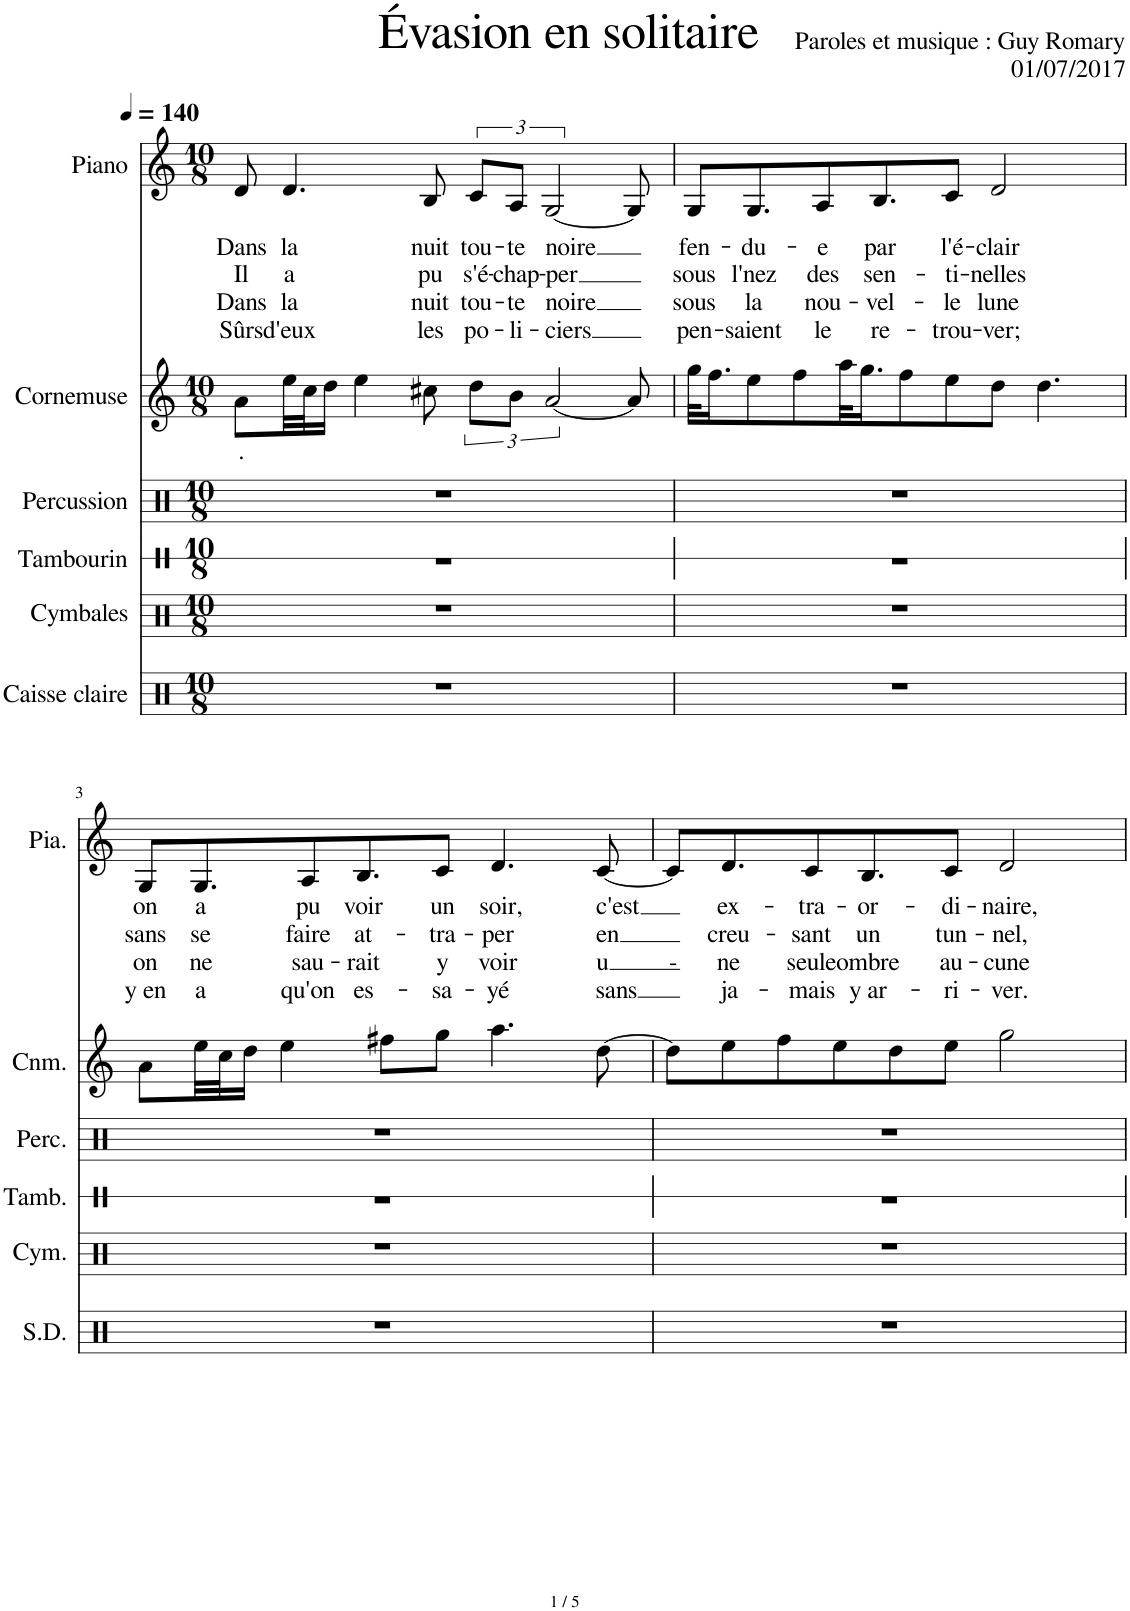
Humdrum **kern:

**kern	**kern	**kern	**kern	**kern	**text	**kern	**text	**text	**text	**text
*part6	*part5	*part4	*part3	*part2	*part2	*part1	*part1	*part1	*part1	*part1
*staff6	*staff5	*staff4	*staff3	*staff2	*staff2	*staff1	*staff1	*staff1	*staff1	*staff1
*I"Caisse claire	*I"Cymbales	*I"Tambourin	*I"Percussion	*I"Cornemuse	*	*I"Piano	*	*	*	*
*	*I'Cym.	*I'Tamb.	*I'Perc.	*I'Cnm.	*	*I'Pia.	*	*	*	*
*	*	*stria1	*	*	*	*	*	*	*	*
*clefX	*clefX	*clefX	*clefX	*clefG2	*	*clefG2	*	*	*	*
*	*	*	*	*Trd1c2	*	*	*	*	*	*
*k[]	*k[]	*k[]	*k[]	*k[]	*	*k[]	*	*	*	*
*M10/8	*M10/8	*M10/8	*M10/8	*M10/8	*	*M10/8	*	*	*	*
*MM140	*MM140	*MM140	*MM140	*MM140	*	*MM140	*	*	*	*
=1	=1	=1	=1	=1	=1	=1	=1	=1	=1	=1
!	!	!	!	!	!LO:LY:b	!	!LO:LY:b	!LO:LY:b	!LO:LY:b	!LO:LY:b
4%5r	4%5r	4%5r	4%5r	8a\L	.	8d/	Dans	Il	Dans	Sûrs
!	!	!	!	!	!	!	!LO:LY:b	!LO:LY:b	!LO:LY:b	!LO:LY:b
.	.	.	.	32ee\LL	.	4.d/	la	a	la	d'eux
.	.	.	.	32cc\J	.	.	.	.	.	.
.	.	.	.	16dd\JJ	.	.	.	.	.	.
.	.	.	.	4ee\	.	.	.	.	.	.
!	!	!	!	!	!	!	!LO:LY:b	!LO:LY:b	!LO:LY:b	!LO:LY:b
.	.	.	.	8cc#X\	.	8B/	nuit	pu	nuit	les
!	!	!	!	!	!	!	!LO:LY:b	!LO:LY:b	!LO:LY:b	!LO:LY:b
.	.	.	.	12dd\L	.	12c/L	tou-	s'é-	tou-	po-
!	!	!	!	!	!	!	!LO:LY:b	!LO:LY:b	!LO:LY:b	!LO:LY:b
.	.	.	.	12b\J	.	12A/J	-te	-chap-	-te	-li-
!	!	!	!	!	!	!	!LO:LY:b	!LO:LY:b	!LO:LY:b	!LO:LY:b
.	.	.	.	[3a/	.	[3G/	noire	-per	noire	-ciers
.	.	.	.	8a/]	.	8G/]	.	.	.	.
=2	=2	=2	=2	=2	=2	=2	=2	=2	=2	=2
!	!	!	!	!	!	!	!LO:LY:b	!LO:LY:b	!LO:LY:b	!LO:LY:b
4%5r	4%5r	4%5r	4%5r	32gg\KLL	.	8G/L	fen-	sous	sous	pen-
.	.	.	.	16.ff\J	.	.	.	.	.	.
!	!	!	!	!	!	!	!LO:LY:b	!LO:LY:b	!LO:LY:b	!LO:LY:b
.	.	.	.	8ee\	.	8.G/	-du-	l'nez	la	-saient
.	.	.	.	8ff\	.	.	.	.	.	.
!	!	!	!	!	!	!	!LO:LY:b	!LO:LY:b	!LO:LY:b	!LO:LY:b
.	.	.	.	.	.	8A/	-e	des	nou-	le
.	.	.	.	32aa\KL	.	.	.	.	.	.
.	.	.	.	16.gg\J	.	.	.	.	.	.
!	!	!	!	!	!	!	!LO:LY:b	!LO:LY:b	!LO:LY:b	!LO:LY:b
.	.	.	.	.	.	8.B/	par	sen-	-vel-	re-
.	.	.	.	8ff\	.	.	.	.	.	.
!	!	!	!	!	!	!	!LO:LY:b	!LO:LY:b	!LO:LY:b	!LO:LY:b
.	.	.	.	8ee\	.	8c/J	l'é-	-ti-	-le	-trou-
!	!	!	!	!	!	!	!LO:LY:b	!LO:LY:b	!LO:LY:b	!LO:LY:b
.	.	.	.	8dd\J	.	2d/	-clair	-nelles	lune	-ver;
.	.	.	.	4.dd\	.	.	.	.	.	.
!!LO:LB:g=z
=3	=3	=3	=3	=3	=3	=3	=3	=3	=3	=3
!	!	!	!	!	!	!	!LO:LY:b	!LO:LY:b	!LO:LY:b	!LO:LY:b
4%5r	4%5r	4%5r	4%5r	8a\L	.	8G/L	on	sans	on	y en
!	!	!	!	!	!	!	!LO:LY:b	!LO:LY:b	!LO:LY:b	!LO:LY:b
.	.	.	.	32ee\LL	.	8.G/	a	se	ne	a
.	.	.	.	32cc\J	.	.	.	.	.	.
.	.	.	.	16dd\JJ	.	.	.	.	.	.
.	.	.	.	4ee\	.	.	.	.	.	.
!	!	!	!	!	!	!	!LO:LY:b	!LO:LY:b	!LO:LY:b	!LO:LY:b
.	.	.	.	.	.	8A/	pu	faire	sau-	qu'on
!	!	!	!	!	!	!	!LO:LY:b	!LO:LY:b	!LO:LY:b	!LO:LY:b
.	.	.	.	.	.	8.B/	voir	at-	-rait	es-
.	.	.	.	8ff#X\L	.	.	.	.	.	.
!	!	!	!	!	!	!	!LO:LY:b	!LO:LY:b	!LO:LY:b	!LO:LY:b
.	.	.	.	8gg\J	.	8c/J	un	-tra-	y	-sa-
!	!	!	!	!	!	!	!LO:LY:b	!LO:LY:b	!LO:LY:b	!LO:LY:b
.	.	.	.	4.aa\	.	4.d/	soir,	-per	voir	-yé
!	!	!	!	!	!	!	!LO:LY:b	!LO:LY:b	!LO:LY:b	!LO:LY:b
.	.	.	.	[8dd\	.	[8c/	c'est	en	u	sans
=4	=4	=4	=4	=4	=4	=4	=4	=4	=4	=4
!	!	!	!	!	!	!	!	!	!LO:LY:b	!
4%5r	4%5r	4%5r	4%5r	8dd\L]	.	8c/L]	.	.	-	.
!	!	!	!	!	!	!	!LO:LY:b	!LO:LY:b	!LO:LY:b	!LO:LY:b
.	.	.	.	8ee\	.	8.d/	ex-	creu-	ne	ja-
.	.	.	.	8ff\	.	.	.	.	.	.
!	!	!	!	!	!	!	!LO:LY:b	!LO:LY:b	!LO:LY:b	!LO:LY:b
.	.	.	.	.	.	8c/	-tra-	-sant	seule	-mais
.	.	.	.	8ee\	.	.	.	.	.	.
!	!	!	!	!	!	!	!LO:LY:b	!LO:LY:b	!LO:LY:b	!LO:LY:b
.	.	.	.	.	.	8.B/	-or-	un	ombre	y ar-
.	.	.	.	8dd\	.	.	.	.	.	.
!	!	!	!	!	!	!	!LO:LY:b	!LO:LY:b	!LO:LY:b	!LO:LY:b
.	.	.	.	8ee\J	.	8c/J	-di-	tun-	au-	-ri-
!	!	!	!	!	!	!	!LO:LY:b	!LO:LY:b	!LO:LY:b	!LO:LY:b
.	.	.	.	2gg\	.	2d/	-naire,	-nel,	-cune	-ver.
=	=	=	=	=	=	=	=	=	=	=
*-	*-	*-	*-	*-	*-	*-	*-	*-	*-	*-
